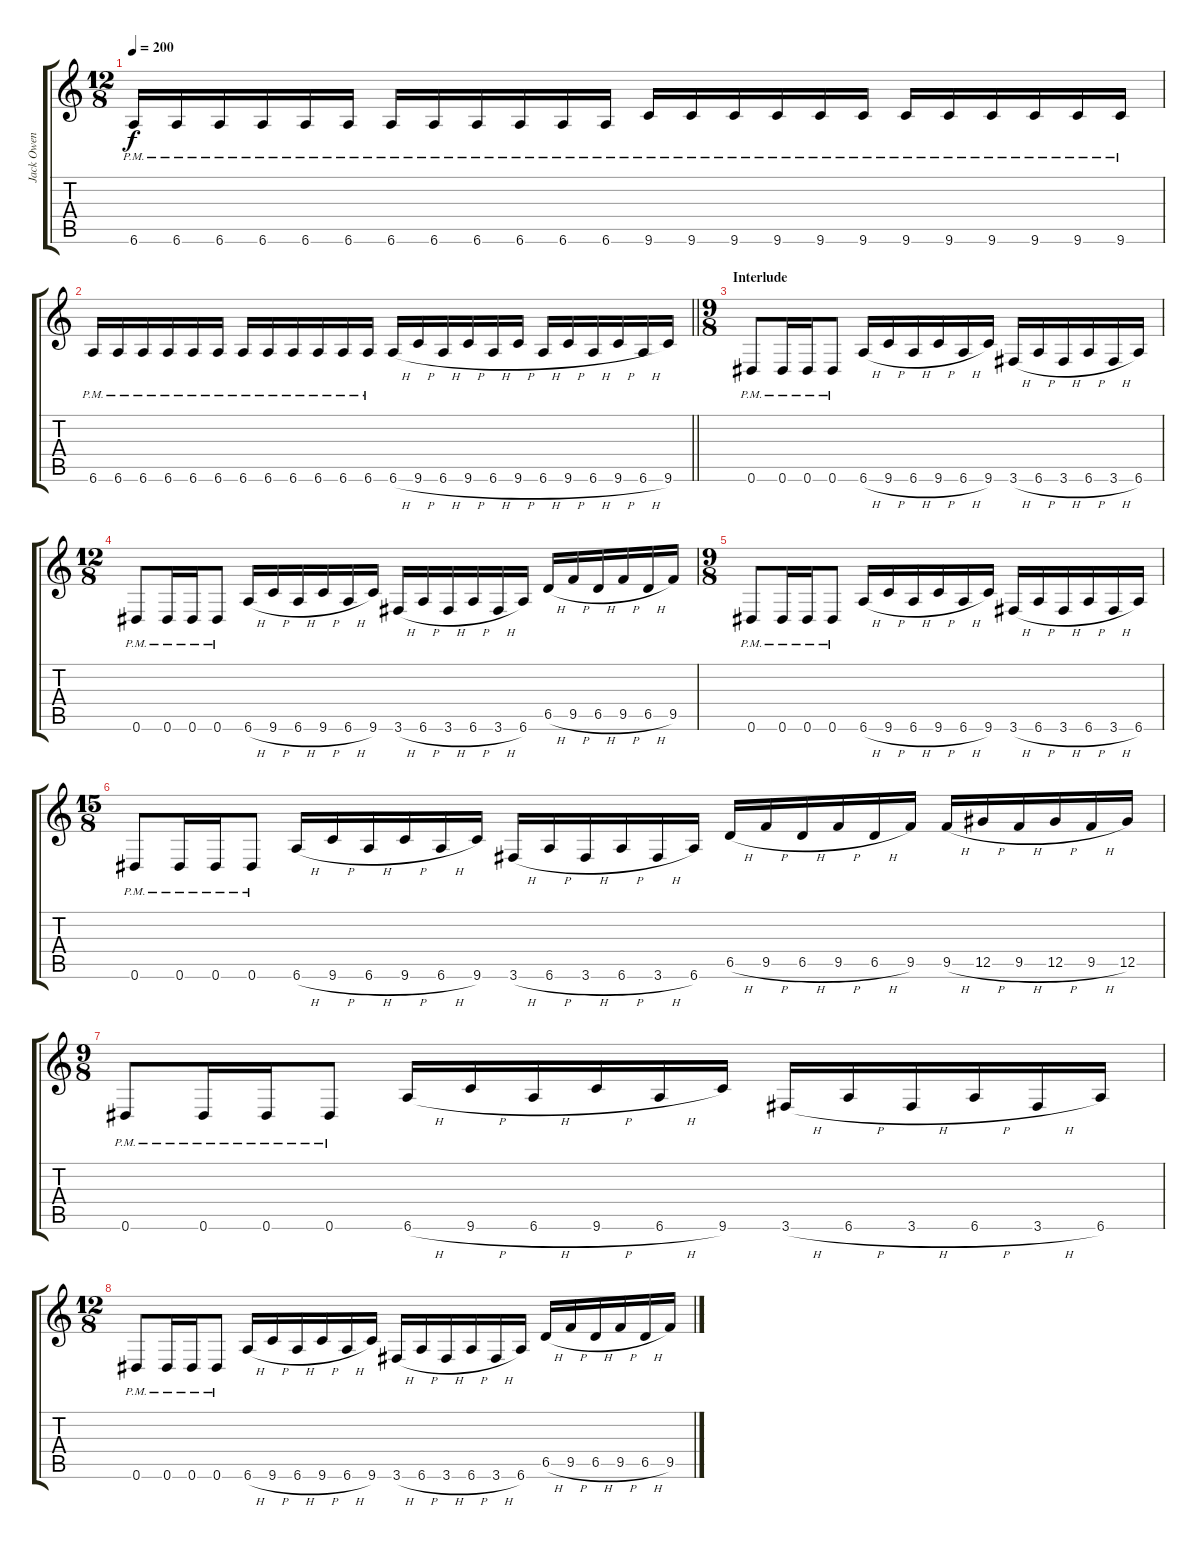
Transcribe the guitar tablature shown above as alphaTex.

\track ("Jack Owen" "Jack Owen") {instrument distortionguitar}
\staff {score tabs}
\tuning (Eb4 Bb3 Gb3 Db3 Ab2 Eb2) {hide}
\ts (12 8)
\tempo 200
\clef g2
\ks c
6.6{pm}.16{dy f} 6.6{pm}.16 6.6{pm}.16 6.6{pm}.16 6.6{pm}.16 6.6{pm}.16 6.6{pm}.16 6.6{pm}.16 6.6{pm}.16 6.6{pm}.16 6.6{pm}.16 6.6{pm}.16 9.6{pm}.16 9.6{pm}.16 9.6{pm}.16 9.6{pm}.16 9.6{pm}.16 9.6{pm}.16 9.6{pm}.16 9.6{pm}.16 9.6{pm}.16 9.6{pm}.16 9.6{pm}.16 9.6{pm}.16 |
\barLineRight lightlight
6.6{pm}.16 6.6{pm}.16 6.6{pm}.16 6.6{pm}.16 6.6{pm}.16 6.6{pm}.16 6.6{pm}.16 6.6{pm}.16 6.6{pm}.16 6.6{pm}.16 6.6{pm}.16 6.6{pm}.16 6.6{h}.16 9.6{h}.16 6.6{h}.16 9.6{h}.16 6.6{h}.16 9.6{h}.16 6.6{h}.16 9.6{h}.16 6.6{h}.16 9.6{h}.16 6.6{h}.16 9.6.16 |
\ts (9 8)
\section ("" "Interlude")
0.6{pm}.8 0.6{pm}.16 0.6{pm}.16 0.6{pm}.8 6.6{h}.16 9.6{h}.16 6.6{h}.16 9.6{h}.16 6.6{h}.16 9.6.16 3.6{h}.16 6.6{h}.16 3.6{h}.16 6.6{h}.16 3.6{h}.16 6.6.16 |
\ts (12 8)
0.6{pm}.8 0.6{pm}.16 0.6{pm}.16 0.6{pm}.8 6.6{h}.16 9.6{h}.16 6.6{h}.16 9.6{h}.16 6.6{h}.16 9.6.16 3.6{h}.16 6.6{h}.16 3.6{h}.16 6.6{h}.16 3.6{h}.16 6.6.16 6.5{h}.16 9.5{h}.16 6.5{h}.16 9.5{h}.16 6.5{h}.16 9.5.16 |
\ts (9 8)
0.6{pm}.8 0.6{pm}.16 0.6{pm}.16 0.6{pm}.8 6.6{h}.16 9.6{h}.16 6.6{h}.16 9.6{h}.16 6.6{h}.16 9.6.16 3.6{h}.16 6.6{h}.16 3.6{h}.16 6.6{h}.16 3.6{h}.16 6.6.16 |
\ts (15 8)
0.6{pm}.8 0.6{pm}.16 0.6{pm}.16 0.6{pm}.8 6.6{h}.16 9.6{h}.16 6.6{h}.16 9.6{h}.16 6.6{h}.16 9.6.16 3.6{h}.16 6.6{h}.16 3.6{h}.16 6.6{h}.16 3.6{h}.16 6.6.16 6.5{h}.16 9.5{h}.16 6.5{h}.16 9.5{h}.16 6.5{h}.16 9.5.16 9.5{h}.16 12.5{h}.16 9.5{h}.16 12.5{h}.16 9.5{h}.16 12.5.16 |
\ts (9 8)
0.6{pm}.8 0.6{pm}.16 0.6{pm}.16 0.6{pm}.8 6.6{h}.16 9.6{h}.16 6.6{h}.16 9.6{h}.16 6.6{h}.16 9.6.16 3.6{h}.16 6.6{h}.16 3.6{h}.16 6.6{h}.16 3.6{h}.16 6.6.16 |
\ts (12 8)
0.6{pm}.8 0.6{pm}.16 0.6{pm}.16 0.6{pm}.8 6.6{h}.16 9.6{h}.16 6.6{h}.16 9.6{h}.16 6.6{h}.16 9.6.16 3.6{h}.16 6.6{h}.16 3.6{h}.16 6.6{h}.16 3.6{h}.16 6.6.16 6.5{h}.16 9.5{h}.16 6.5{h}.16 9.5{h}.16 6.5{h}.16 9.5.16
